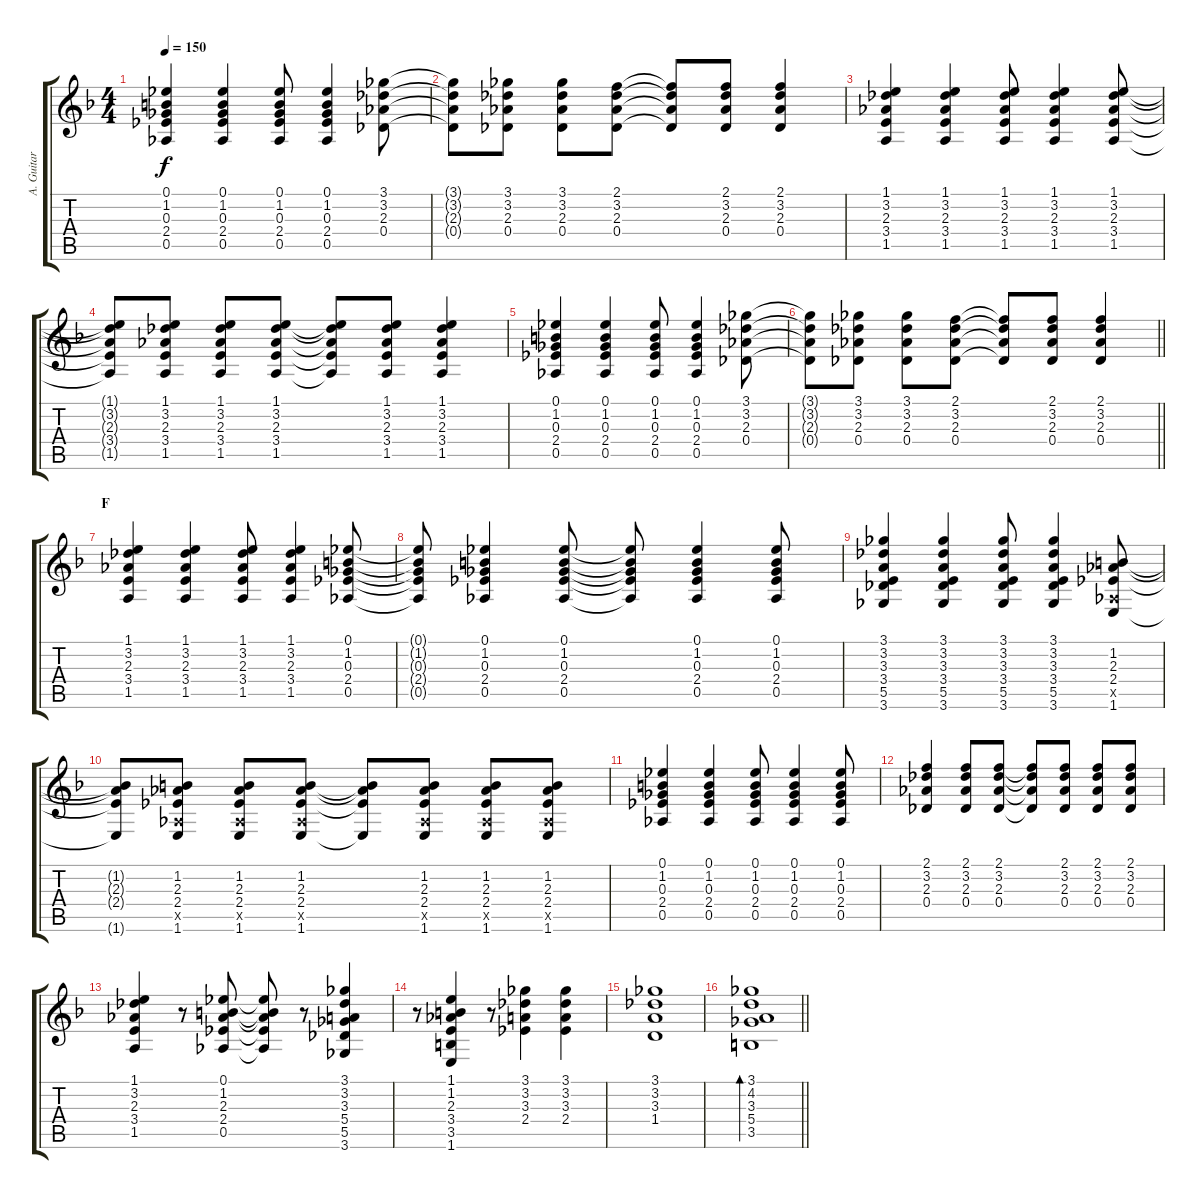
\track ("A. Guitar" "A. Guitar") {instrument acousticguitarsteel}
\staff {score tabs}
\tuning (Eb4 Bb3 Gb3 Db3 Ab2 Eb2) {hide}
\ts (4 4)
\tempo 150
\clef g2
\ks f
(0.1 1.2 0.3 2.4 0.5).4{dy f} (0.1 1.2 0.3 2.4 0.5).4 (0.1 1.2 0.3 2.4 0.5).8 (0.1 1.2 0.3 2.4 0.5).4 (3.1 3.2 2.3 0.4).8 |
(3.1{t} 3.2{t} 2.3{t} 0.4{t}).8 (3.1 3.2 2.3 0.4).8 (3.1 3.2 2.3 0.4).8 (2.1 3.2 2.3 0.4).8 (2.1{t} 3.2{t} 2.3{t} 0.4{t}).8 (2.1 3.2 2.3 0.4).8 (2.1 3.2 2.3 0.4).4 |
(1.1 3.2 2.3 3.4 1.5).4 (1.1 3.2 2.3 3.4 1.5).4 (1.1 3.2 2.3 3.4 1.5).8 (1.1 3.2 2.3 3.4 1.5).4 (1.1 3.2 2.3 3.4 1.5).8 |
(1.1{t} 3.2{t} 2.3{t} 3.4{t} 1.5{t}).8 (1.1 3.2 2.3 3.4 1.5).8 (1.1 3.2 2.3 3.4 1.5).8 (1.1 3.2 2.3 3.4 1.5).8 (1.1{t} 3.2{t} 2.3{t} 3.4{t} 1.5{t}).8 (1.1 3.2 2.3 3.4 1.5).8 (1.1 3.2 2.3 3.4 1.5).4 |
(0.1 1.2 0.3 2.4 0.5).4 (0.1 1.2 0.3 2.4 0.5).4 (0.1 1.2 0.3 2.4 0.5).8 (0.1 1.2 0.3 2.4 0.5).4 (3.1 3.2 2.3 0.4).8 |
\barLineRight lightlight
(3.1{t} 3.2{t} 2.3{t} 0.4{t}).8 (3.1 3.2 2.3 0.4).8 (3.1 3.2 2.3 0.4).8 (2.1 3.2 2.3 0.4).8 (2.1{t} 3.2{t} 2.3{t} 0.4{t}).8 (2.1 3.2 2.3 0.4).8 (2.1 3.2 2.3 0.4).4 |
\section ("" "F")
(1.1 3.2 2.3 3.4 1.5).4 (1.1 3.2 2.3 3.4 1.5).4 (1.1 3.2 2.3 3.4 1.5).8 (1.1 3.2 2.3 3.4 1.5).4 (0.1 1.2 0.3 2.4 0.5).8 |
(0.1{t} 1.2{t} 0.3{t} 2.4{t} 0.5{t}).8 (0.1 1.2 0.3 2.4 0.5).4 (0.1 1.2 0.3 2.4 0.5).8 (0.1{t} 1.2{t} 0.3{t} 2.4{t} 0.5{t}).8 (0.1 1.2 0.3 2.4 0.5).4 (0.1 1.2 0.3 2.4 0.5).8 |
(3.1 3.2 3.3 3.4 5.5 3.6).4 (3.1 3.2 3.3 3.4 5.5 3.6).4 (3.1 3.2 3.3 3.4 5.5 3.6).8 (3.1 3.2 3.3 3.4 5.5 3.6).4 (1.2 2.3 2.4 0.5{x} 1.6).8 |
(1.2{t} 2.3{t} 2.4{t} 1.6{t}).8 (1.2 2.3 2.4 0.5{x} 1.6).8 (1.2 2.3 2.4 0.5{x} 1.6).8 (1.2 2.3 2.4 0.5{x} 1.6).8 (1.2{t} 2.3{t} 2.4{t} 1.6{t}).8 (1.2 2.3 2.4 0.5{x} 1.6).8 (1.2 2.3 2.4 0.5{x} 1.6).8 (1.2 2.3 2.4 0.5{x} 1.6).8 |
(0.1 1.2 0.3 2.4 0.5).4 (0.1 1.2 0.3 2.4 0.5).4 (0.1 1.2 0.3 2.4 0.5).8 (0.1 1.2 0.3 2.4 0.5).4 (0.1 1.2 0.3 2.4 0.5).8 |
(2.1 3.2 2.3 0.4).4 (2.1 3.2 2.3 0.4).8 (2.1 3.2 2.3 0.4).8 (2.1{t} 3.2{t} 2.3{t} 0.4{t}).8 (2.1 3.2 2.3 0.4).8 (2.1 3.2 2.3 0.4).8 (2.1 3.2 2.3 0.4).8 |
(1.1 3.2 2.3 3.4 1.5).4 r.8 (0.1 1.2 2.3 2.4 0.5).8 (0.1{t} 1.2{t} 2.3{t} 2.4{t} 0.5{t}).8 r.8 (3.1 3.2 3.3 5.4 5.5 3.6).4 |
r.8 (1.1 1.2 2.3 3.4 3.5 1.6).4 r.8 (3.1 3.2 3.3 2.4).4 (3.1 3.2 3.3 2.4).4 |
(3.1 3.2 3.3 1.4).1 |
\barLineRight lightlight
(3.1 4.2 3.3 5.4 3.5).1{bd 240}
